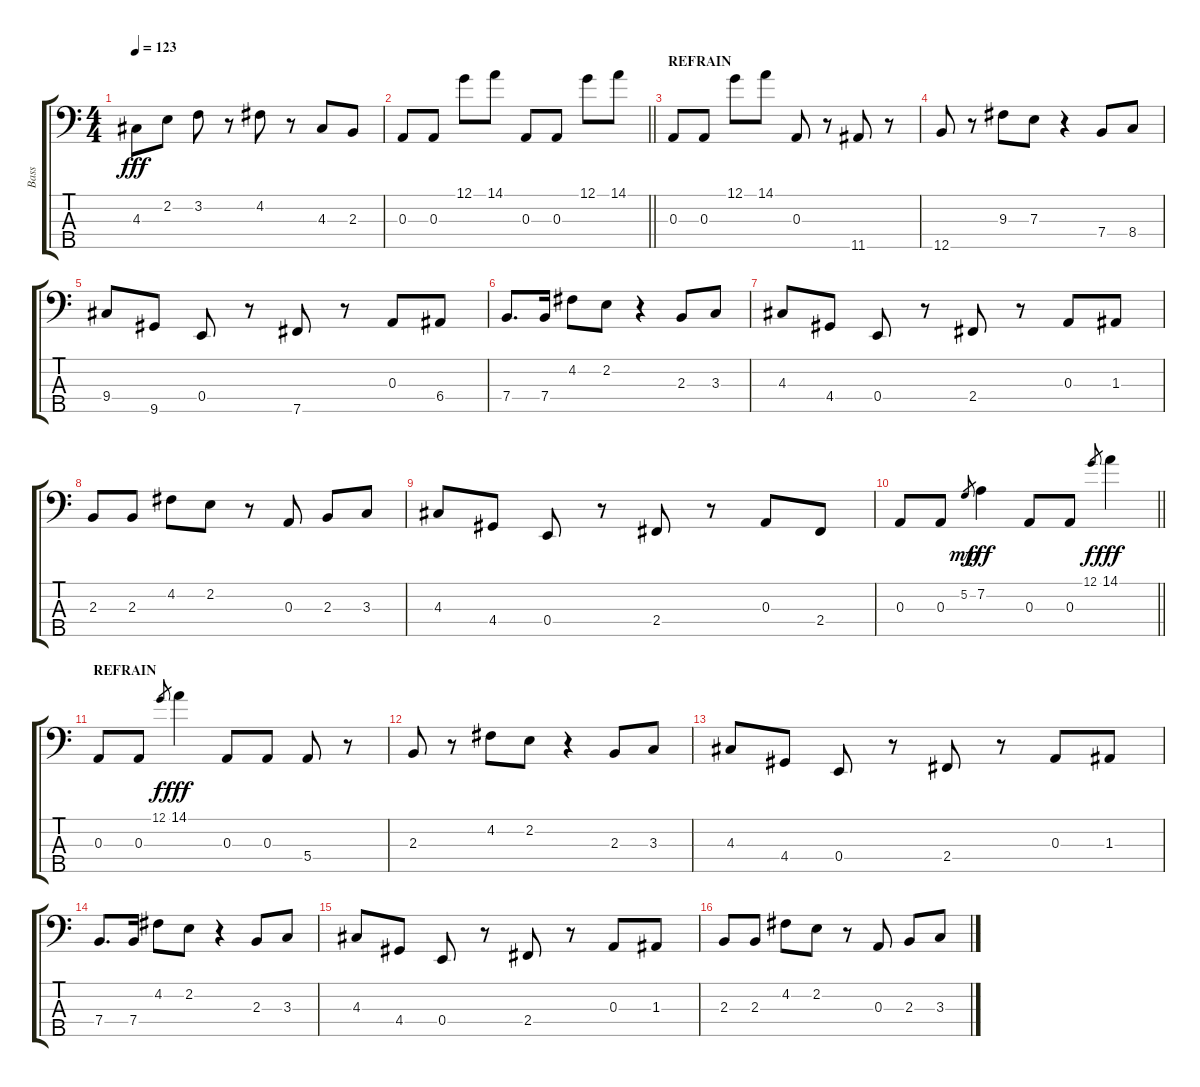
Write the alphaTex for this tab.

\track ("Bass" "Bass") {instrument electricbassfinger}
\staff {score tabs}
\tuning (G2 D2 A1 E1 B0) {hide}
\ts (4 4)
\tempo 123
\clef f4
\ks c
4.3.8{dy fff} 2.2.8 3.2.8 r.8 4.2.8 r.8 4.3.8 2.3.8 |
\barLineRight lightlight
0.3.8 0.3.8 12.1.8 14.1.8 0.3.8 0.3.8 12.1.8 14.1.8 |
\section ("" "REFRAIN")
0.3.8 0.3.8 12.1.8 14.1.8 0.3.8 r.8 11.5.8 r.8 |
12.5.8 r.8 9.3.8 7.3.8 r.4 7.4.8 8.4.8 |
9.4.8 9.5.8 0.4.8 r.8 7.5.8 r.8 0.3.8 6.4.8 |
7.4.8{d} 7.4.16 4.2.8 2.2.8 r.4 2.3.8 3.3.8 |
4.3.8 4.4.8 0.4.8 r.8 2.4.8 r.8 0.3.8 1.3.8 |
2.3.8 2.3.8 4.2.8 2.2.8 r.8 0.3.8 2.3.8 3.3.8 |
4.3.8 4.4.8 0.4.8 r.8 2.4.8 r.8 0.3.8 2.4.8 |
\barLineRight lightlight
0.3.8 0.3.8 5.2.8{gr dy mp} 7.2.4{dy fff} 0.3.8 0.3.8 12.1.8{gr dy f} 14.1.4{dy fff} |
\section ("" "REFRAIN")
0.3.8 0.3.8 12.1.8{gr dy f} 14.1.4{dy fff} 0.3.8 0.3.8 5.4.8 r.8 |
2.3.8 r.8 4.2.8 2.2.8 r.4 2.3.8 3.3.8 |
4.3.8 4.4.8 0.4.8 r.8 2.4.8 r.8 0.3.8 1.3.8 |
7.4.8{d} 7.4.16 4.2.8 2.2.8 r.4 2.3.8 3.3.8 |
4.3.8 4.4.8 0.4.8 r.8 2.4.8 r.8 0.3.8 1.3.8 |
2.3.8 2.3.8 4.2.8 2.2.8 r.8 0.3.8 2.3.8 3.3.8
